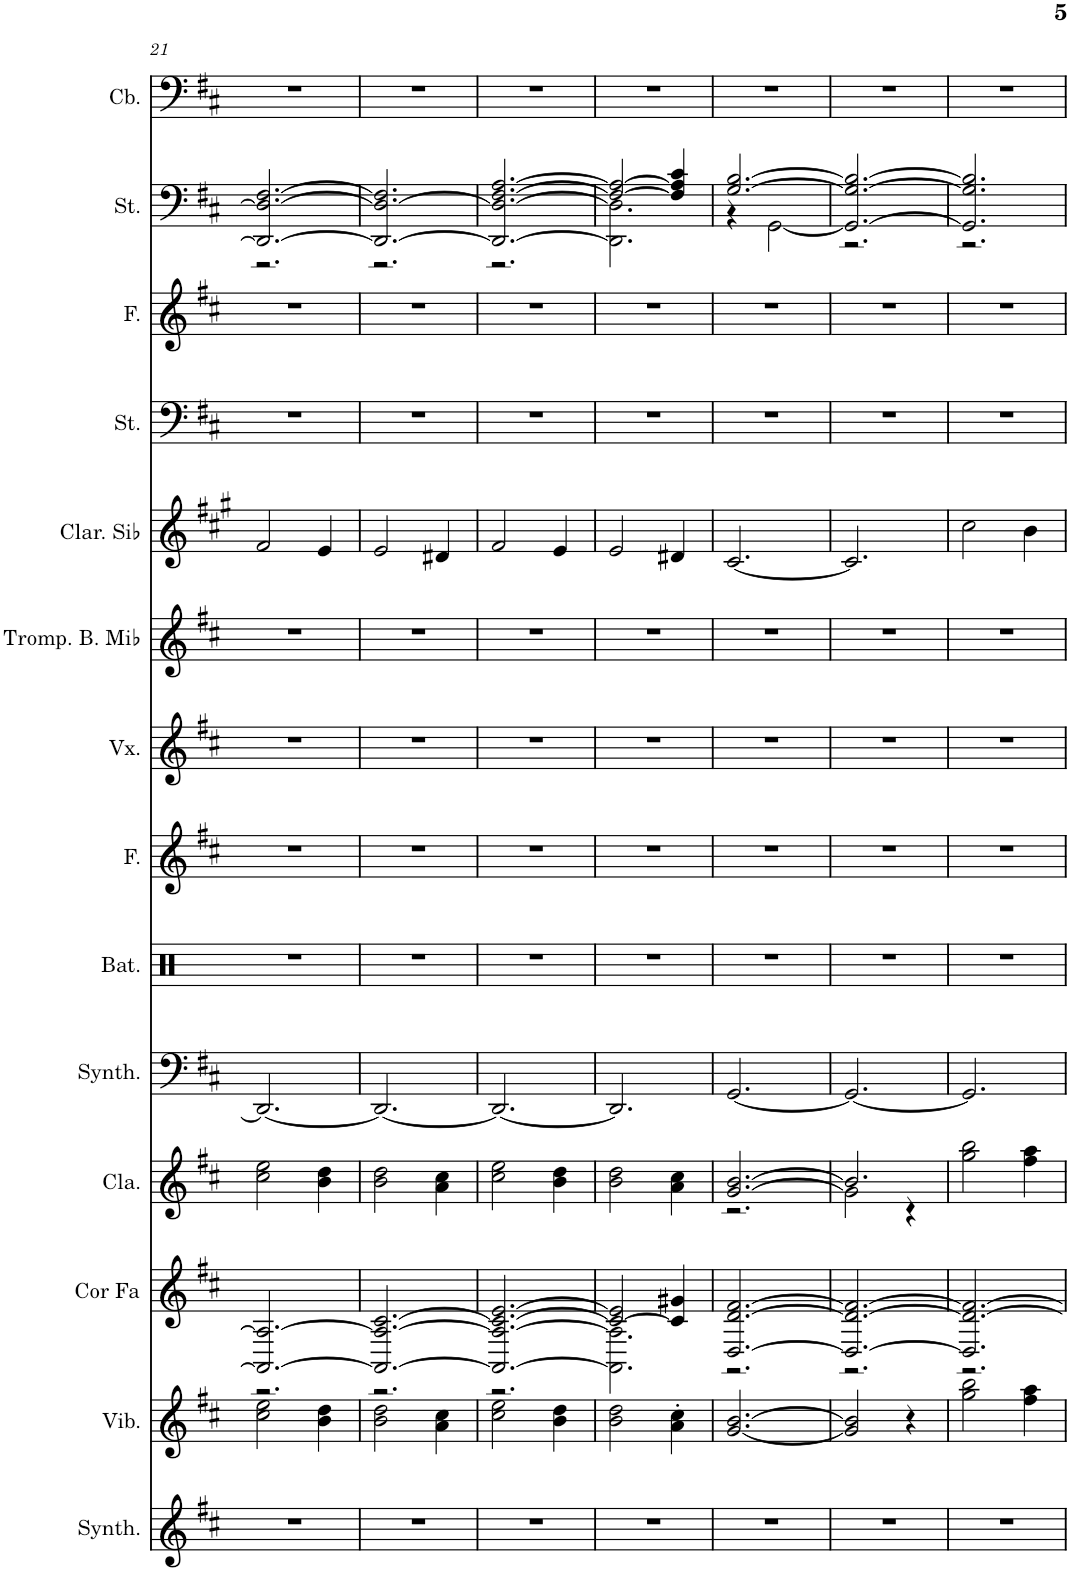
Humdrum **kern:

**kern	**kern	**kern	**kern	**kern	**kern	**kern	**kern	**kern	**kern	**kern	**kern	**kern	**kern
*part14	*part13	*part12	*part11	*part10	*part9	*part8	*part7	*part6	*part5	*part4	*part3	*part2	*part1
*staff14	*staff13	*staff12	*staff11	*staff10	*staff9	*staff8	*staff7	*staff6	*staff5	*staff4	*staff3	*staff2	*staff1
*I"Synthétiseur de cuivres, Synbras2	*I"Vibraphone, Vibes	*I"Cor en Fa, Fr.horn	*I"Clavecin, Harpsi	*I"Synthétiseur Pad, Warm pad	*I"Batterie, Orch.dr	*I"Femmes, Choir ah	*I"Voix, Syn vox	*I"Trompette Basse en Mib, Trumpet	*I"Clarinette en Sib	*I"Cordes, Slow str	*I"Femmes, Melody	*I"Cordes, Slow str	*I"Contrebasse, Acous.bs
*I'Synth.	*I'Vib.	*I'Cor Fa	*I'Cla.	*I'Synth.	*I'Bat.	*I'F.	*I'Vx.	*I'Tromp. B. Mib	*I'Clar. Sib	*I'St.	*I'F.	*I'St.	*I'Cb.
!!LO:PB:g=z
*clefG2	*clefG2	*clefG2	*clefG2	*clefF4	*clefX	*clefG2	*clefG2	*clefG2	*clefG2	*clefF4	*clefG2	*clefF4	*clefF4
*	*	*Trd4c7	*	*	*	*	*	*Trd5c9	*Trd1c2	*	*	*	*Trd7c12
*k[f#c#]	*k[f#c#]	*k[f#c#]	*k[f#c#]	*k[f#c#]	*k[]	*k[f#c#]	*k[f#c#]	*k[f#c#]	*k[f#c#g#]	*k[f#c#]	*k[f#c#]	*k[f#c#]	*k[f#c#]
*M3/4	*M3/4	*M3/4	*M3/4	*M3/4	*M3/4	*M3/4	*M3/4	*M3/4	*M3/4	*M3/4	*M3/4	*M3/4	*M3/4
=21	=21	=21	=21	=21	=21	=21	=21	=21	=21	=21	=21	=21	=21
*	*	*^	*	*	*	*	*	*	*	*	*	*^	*
2.r	2cc#\ 2ee\	2.AA/_ 2.A/_	2.r	2cc#\ 2ee\	2.DD/_	2.r	2.r	2.r	2.r	2f#/	2.r	2.r	2.DD/_ 2.D/_ [2.F#/	2.r	2.r
.	4b\ 4dd\	.	.	4b\ 4dd\	.	.	.	.	.	4e/	.	.	.	.	.
=22	=22	=22	=22	=22	=22	=22	=22	=22	=22	=22	=22	=22	=22	=22	=22
2.r	2b\ 2dd\	2.AA/_ 2.A/_ [2.c#/	2.r	2b\ 2dd\	2.DD/_	2.r	2.r	2.r	2.r	2e/	2.r	2.r	2.DD/_ 2.D/_ 2.F#/]	2.r	2.r
.	4a\ 4cc#\	.	.	4a\ 4cc#\	.	.	.	.	.	4d#X/	.	.	.	.	.
=23	=23	=23	=23	=23	=23	=23	=23	=23	=23	=23	=23	=23	=23	=23	=23
2.r	2cc#\ 2ee\	2.AA/_ 2.A/_ 2.c#/_ [2.e/	2.r	2cc#\ 2ee\	2.DD/_	2.r	2.r	2.r	2.r	2f#/	2.r	2.r	2.DD/_ 2.D/_ [2.F#/ [2.A/	2.r	2.r
.	4b\ 4dd\	.	.	4b\ 4dd\	.	.	.	.	.	4e/	.	.	.	.	.
=24	=24	=24	=24	=24	=24	=24	=24	=24	=24	=24	=24	=24	=24	=24	=24
2.r	2b\ 2dd\	2c#/_ 2e/]	2.AA\] 2.A\]	2b\ 2dd\	2.DD/]	2.r	2.r	2.r	2.r	2e/	2.r	2.r	2F#/_ 2A/_	2.DD\] 2.D\]	2.r
.	4a\' 4cc#\'	4c#/] 4g#X/	.	4a\ 4cc#\	.	.	.	.	.	4d#X/	.	.	4F#/] 4A/] 4c#/	.	.
=25	=25	=25	=25	=25	=25	=25	=25	=25	=25	=25	=25	=25	=25	=25	=25
*	*	*	*	*^	*	*	*	*	*	*	*	*	*	*	*
2.r	[2.g/ [2.b/	[2.D/ [2.d/ [2.f#/	2.r	[2.g/ [2.b/	2.r	[2.GG/	2.r	2.r	2.r	2.r	[2.c#/	2.r	2.r	[2.G/ [2.B/	4r	2.r
.	.	.	.	.	.	.	.	.	.	.	.	.	.	.	[2GG\	.
=26	=26	=26	=26	=26	=26	=26	=26	=26	=26	=26	=26	=26	=26	=26	=26	=26
2.r	2g/] 2b/]	2.D/_ 2.d/_ 2.f#/_	2.r	2.b/]	2g\]	2.GG/_	2.r	2.r	2.r	2.r	2.c#/]	2.r	2.r	2.GG/_ 2.G/_ 2.B/_	2.r	2.r
.	4r	.	.	.	4r	.	.	.	.	.	.	.	.	.	.	.
*	*	*	*	*v	*v	*	*	*	*	*	*	*	*	*	*	*
=27	=27	=27	=27	=27	=27	=27	=27	=27	=27	=27	=27	=27	=27	=27	=27
2.r	2gg\ 2bb\	2.D/] 2.d/_ 2.f#/_	2.r	2gg\ 2bb\	2.GG/]	2.r	2.r	2.r	2.r	2cc#\	2.r	2.r	2.GG/] 2.G/] 2.B/]	2.r	2.r
.	4ff#\ 4aa\	.	.	4ff#\ 4aa\	.	.	.	.	.	4b\	.	.	.	.	.
*	*	*v	*v	*	*	*	*	*	*	*	*	*	*v	*v	*
=	=	=	=	=	=	=	=	=	=	=	=	=	=
*-	*-	*-	*-	*-	*-	*-	*-	*-	*-	*-	*-	*-	*-
